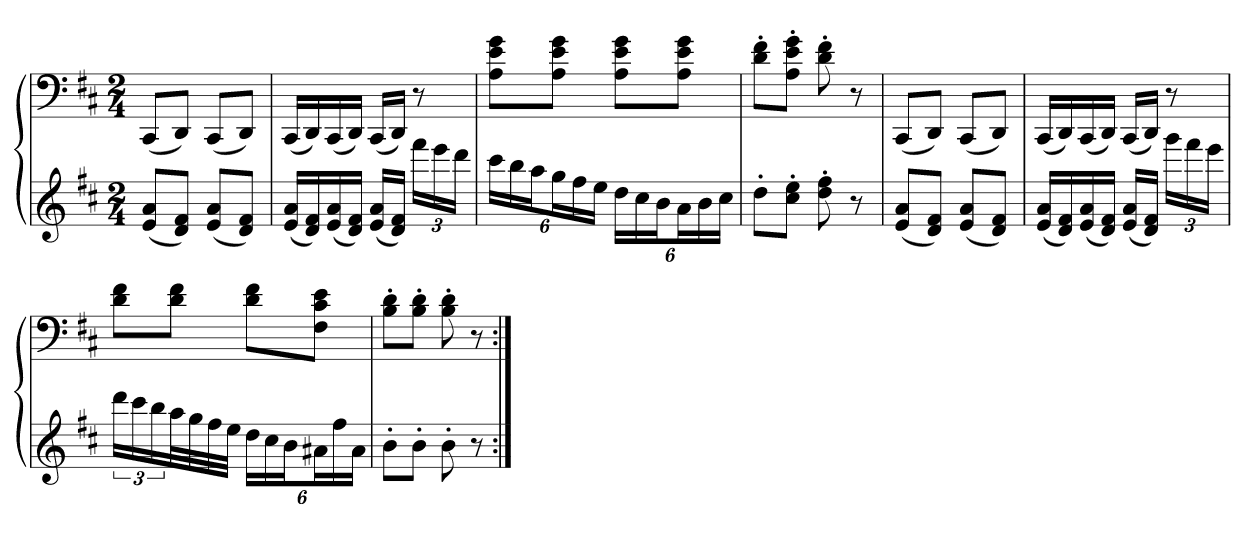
**kern	**kern
*part1	*part1
*staff2	*staff1
*clefG2	*clefF4
*k[f#c#]	*k[f#c#]
*D:	*D:
*M2/4	*M2/4
=	=
(8e 8aL	(8CC#L
8d 8f#J)	8DDJ)
(8e 8aL	(8CC#L
8d 8f#J)	8DDJ)
=	=
(16e 16aLL	(16CC#LL
16d 16f#)	16DD)
(16e 16a	(16CC#
16d 16f#JJ)	16DDJJ)
(16e 16aLL	(16CC#LL
16d 16f#JJ)	16DDJJ)
24fff#LL	8r
24eee	.
24dddJJ	.
=	=
24ccc#LL	8A 8e 8gL
24bb	.
24aaJ	.
24ggL	8A 8e 8gJ
24ff#	.
24eeJJ	.
24ddLL	8A 8e 8gL
24cc#	.
24bJ	.
24aL	8A 8e 8gJ
24b	.
24cc#JJ	.
=	=
8dd'L	8d' 8f#'L
8cc#' 8ee'J	8A' 8e' 8g'J
8dd' 8ff#'	8d' 8f#'
8r	8r
=	=
(8e 8aL	(8CC#L
8d 8f#J)	8DDJ)
(8e 8aL	(8CC#L
8d 8f#J)	8DDJ)
=	=
(16e 16aLL	(16CC#LL
16d 16f#)	16DD)
(16e 16a	(16CC#
16d 16f#JJ)	16DDJJ)
(16e 16aLL	(16CC#LL
16d 16f#JJ)	16DDJJ)
24gggLL	8r
24fff#	.
24eeeJJ	.
=	=
24dddLL	8d 8f#L
24ccc#	.
24bb	.
32aaL	8d 8f#J
32gg	.
32ff#	.
32eeJJJ	.
24ddLL	8d 8f#L
24cc#	.
24bJ	.
24a#XL	8F# 8c# 8eJ
24ff#	.
24a#JJ	.
=	=
8b'L	8B' 8d'L
8b'J	8B' 8d'J
8b'	8B' 8d'
8r	8r
=:|!	=:|!
*-	*-
